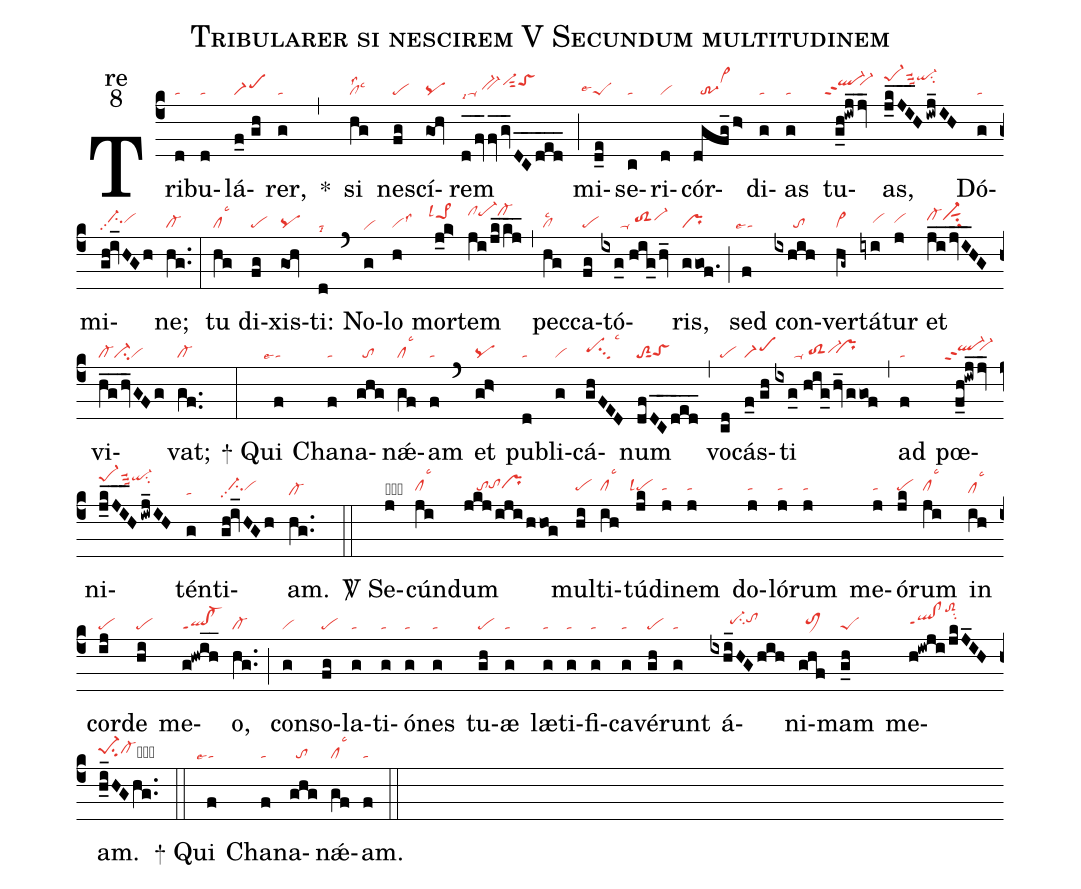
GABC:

name:Tribularer si nescirem V Secundum multitudinem;
office-part:re;
mode:8;
nabc-lines:1;
%%
(c4) Tri(d|ta)bu(d|ta)lá(f_0//gh|scM1)rer,(g|ta) <sp>*</sp>(,) si(hg|cllss2lsc3) nes(fg|pe)cí(goh|pq)rem(d_/fv_fv_gvDC___ded___|ta-lsi7/bv-hhvi-hjsut2toShj) (;) mi(d_e|````peSlse4)se(c|ta)ri(d|vi)cór(dgfg_/h>|//tr-3vi>hk)di(g|ta)as(g|ta) tu(g_h!iwj_jv_|```ql-hjppt2``vi-hj)as,(j_k_JI__H/iwj_IH|pe-1hlsuu3qi-hlsu2) Dó(g|ta)mi(gh!iv_HGh|//ci-hhpp2vihh)ne;(hg..|cl-) (:) tu(hg|cllsc3) di(fg|pe)xis(goh|pq)ti:(d|talsi8) (`) No(g|vihe)lo(h|vilss3) mor(j_k>|``pe>1hjlsl4)tem(ji/jk_kj__|clhkpe-hkcl-hk) (,) pec(hg|cllsc2)ca(fg|pe)tó(ixg_0//hig_/hv_|//////ta-/toS2hhvi-hi)ris,(ggof.|pr) (;) sed(f|``talse4) con(ixhih|//////to)ver(hg~|vi>)tá(iyi|////vihh)tur(j|vihh) et(ji__/jvI__HG|cl-hivi-hisut1su2) vi(hg__/hv_GFg|cl-ci-vi)vat;(gf..|cl-) (:)

<sp>+</sp> Qui(f|```talse4) Cha(f|ta)na(ghg|//to)nǽ(gf|cllsc3)am(f|ta) (`) et(gh>|pq) pu(d|ta)bli(g|vi)cá(ghFED|pehhsu3lsc3)num(dfDC__ded___|toS2sut1toShg) (,) vo(cd|pe)cás(f_0//gh|scM1)ti(ixg_0//hig_/hv_ggof|//////ta-/toS2hgvi-hh``prhh) (,) ad(f|ta) pœ(f_h!iwj_jv_|```ql-hippt2``vi-hi)ni(j_kJI___H/iwj_IH|pe-1hlsuu3qi-hlsu2)tén(g|ta)ti(gh!iv_HGh|//ci-hhpp2vihh)am.(hg..|cl-) (::)

<sp>V/</sp> Se(j|obvihh)cún(ji|clhhlsc3)dum(jkj/iji/hhog|////tohhtohiprhi) mul(hi|pehh)ti(ih|clhhlsc3)tú(jk|``pehhlsl4)di(j|tahh)nem(j|tahh) do(j|tahh)ló(j|tahh)rum(j|tahh) me(j|tahh)ó(jk|pehh)rum(ji|clhhlsc3) in(ih|clhglsc3) cor(ij|pe)de(hi|pe) me(g!hwih__|ql!cl-ppt1)o,(hg..|cl-) (;) con(g|vi)so(fg|pe)la(g|ta)ti(g|ta)ó(g|ta)nes(g|ta) tu(gh|pe)æ(g|ta) læ(g|ta)ti(g|ta)fi(g|ta)ca(g|ta)vé(gh|pe)runt(g|ta) á(ixhi_HGhih|//////pe-hhsu2tohi)ni(ghf|//toM1hh)mam(g_h|peS) me(h!iwji/jkJ_IH|qlhh!clhhppt1toS2hmsu2)am.(h_i_HGhg..|pe-1hhsu2cl-hhcb) (::)

<sp>+</sp> Qui(f|```talse4) Cha(f|ta)na(ghg|//to)nǽ(gf|cllsc3)am.(f|ta) (::)
